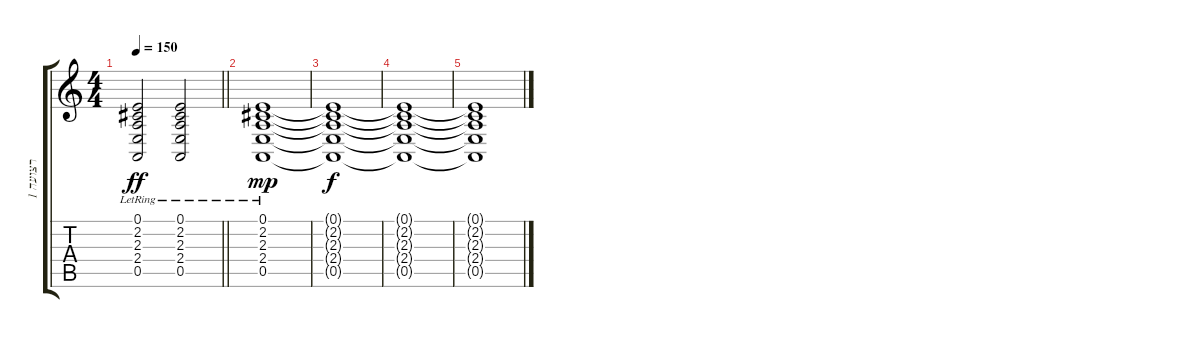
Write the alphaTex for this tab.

\track ("רצועה 1" "רצועה 1") {instrument acousticgrandpiano}
\staff {score tabs}
\tuning (E4 B3 G3 D3 A2 E2) {hide}
\ts (4 4)
\tempo 150
\clef g2
\barLineRight lightlight
\ks c
(0.1{lr} 2.2{lr} 2.3{lr} 2.4{lr} 0.5{lr}).2{dy ff} (0.1{lr} 2.2{lr} 2.3{lr} 2.4{lr} 0.5{lr}).2 |
(0.1{lr} 2.2{lr} 2.3{lr} 2.4{lr} 0.5{lr}).1{dy mp} |
(0.1{t} 2.2{t} 2.3{t} 2.4{t} 0.5{t}).1{dy f} |
(0.1{t} 2.2{t} 2.3{t} 2.4{t} 0.5{t}).1 |
(0.1{t} 2.2{t} 2.3{t} 2.4{t} 0.5{t}).1
